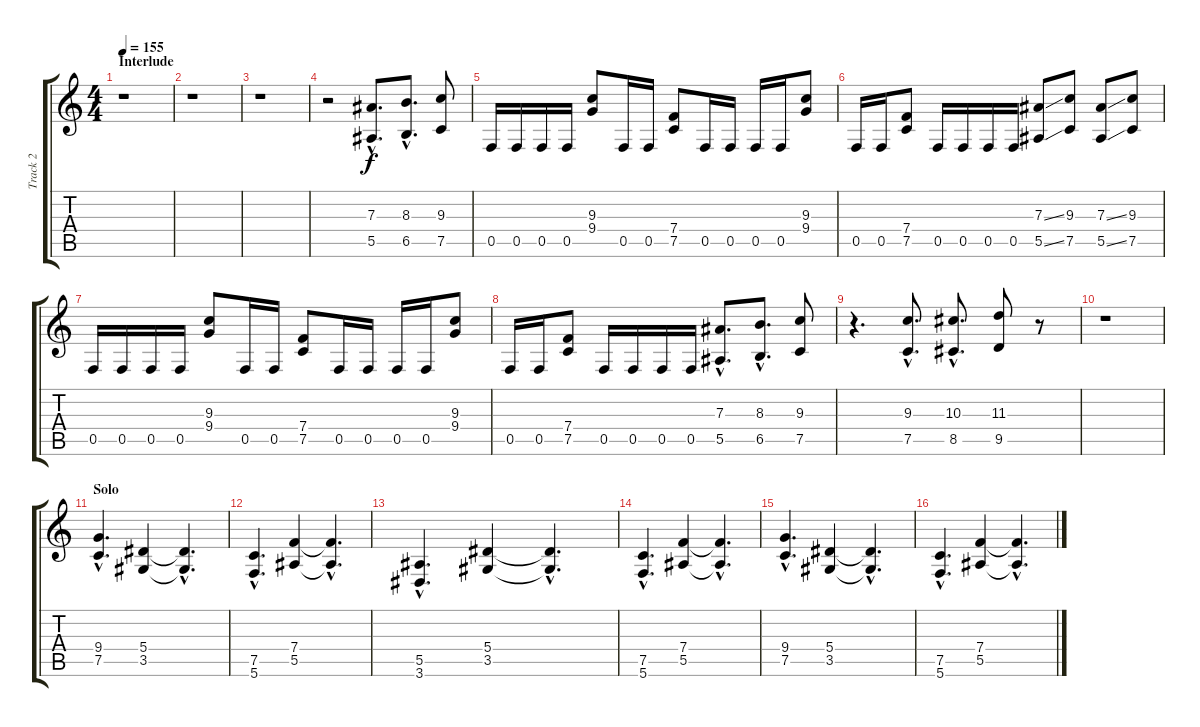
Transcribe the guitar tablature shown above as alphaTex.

\track ("Track 2" "Track 2") {instrument distortionguitar}
\staff {score tabs}
\tuning (C4 G3 Eb3 Bb2 F2 C2) {hide}
\ts (4 4)
\section ("" "Interlude")
\tempo 155
\clef g2
\ks c
r.1{dy f} |
r.1 |
r.1 |
r.2 (7.3{hac} 5.5{hac}).8{d} (8.3{hac} 6.5{hac}).8{d} (9.3 7.5).8 |
0.5.16 0.5.16 0.5.16 0.5.16 (9.3 9.4).8 0.5.16 0.5.16 (7.4 7.5).8 0.5.16 0.5.16 0.5.16 0.5.16 (9.3 9.4).8 |
0.5.16 0.5.16 (7.4 7.5).8 0.5.16 0.5.16 0.5.16 0.5.16 (7.3{ss} 5.5{ss}).8 (9.3 7.5).8 (7.3{ss} 5.5{ss}).8 (9.3 7.5).8 |
0.5.16 0.5.16 0.5.16 0.5.16 (9.3 9.4).8 0.5.16 0.5.16 (7.4 7.5).8 0.5.16 0.5.16 0.5.16 0.5.16 (9.3 9.4).8 |
0.5.16 0.5.16 (7.4 7.5).8 0.5.16 0.5.16 0.5.16 0.5.16 (7.3{hac} 5.5{hac}).8{d} (8.3{hac} 6.5{hac}).8{d} (9.3 7.5).8 |
r.4{d} (9.3{hac} 7.5{hac}).8{d} (10.3{hac} 8.5{hac}).8{d} (11.3 9.5).8 r.8 |
r.1 |
\section ("" "Solo")
(9.4{hac} 7.5{hac}).4{d} (5.4 3.5).4 (5.4{hac t} 3.5{hac t}).4{d} |
(7.5{hac} 5.6{hac}).4{d} (7.4 5.5).4 (7.4{hac t} 5.5{hac t}).4{d} |
(5.5{hac} 3.6{hac}).4{d} (5.4 3.5).4 (5.4{hac t} 3.5{hac t}).4{d} |
(7.5{hac} 5.6{hac}).4{d} (7.4 5.5).4 (7.4{hac t} 5.5{hac t}).4{d} |
(9.4{hac} 7.5{hac}).4{d} (5.4 3.5).4 (5.4{hac t} 3.5{hac t}).4{d} |
(7.5{hac} 5.6{hac}).4{d} (7.4 5.5).4 (7.4{hac t} 5.5{hac t}).4{d}
